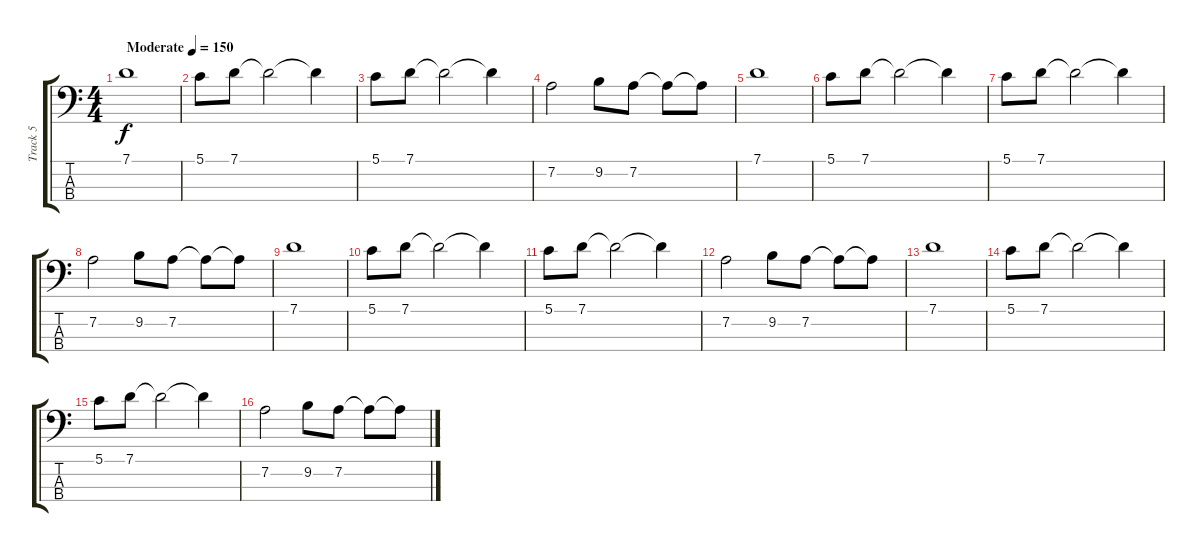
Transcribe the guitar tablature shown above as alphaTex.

\track ("Track 5" "Track 5") {instrument electricbassfinger}
\staff {score tabs}
\tuning (G2 D2 A1 E1) {hide}
\ts (4 4)
\tempo (150 "Moderate")
\clef f4
\ks c
7.1.1{dy f instrument electricbassfinger} |
5.1.8 7.1.8 7.1{t}.2 7.1{t}.4 |
5.1.8 7.1.8 7.1{t}.2 7.1{t}.4 |
7.2.2 9.2.8 7.2.8 7.2{t}.8 7.2{t}.8 |
7.1.1 |
5.1.8 7.1.8 7.1{t}.2 7.1{t}.4 |
5.1.8 7.1.8 7.1{t}.2 7.1{t}.4 |
7.2.2 9.2.8 7.2.8 7.2{t}.8 7.2{t}.8 |
7.1.1 |
5.1.8 7.1.8 7.1{t}.2 7.1{t}.4 |
5.1.8 7.1.8 7.1{t}.2 7.1{t}.4 |
7.2.2 9.2.8 7.2.8 7.2{t}.8 7.2{t}.8 |
7.1.1 |
5.1.8 7.1.8 7.1{t}.2 7.1{t}.4 |
5.1.8 7.1.8 7.1{t}.2 7.1{t}.4 |
7.2.2 9.2.8 7.2.8 7.2{t}.8 7.2{t}.8
